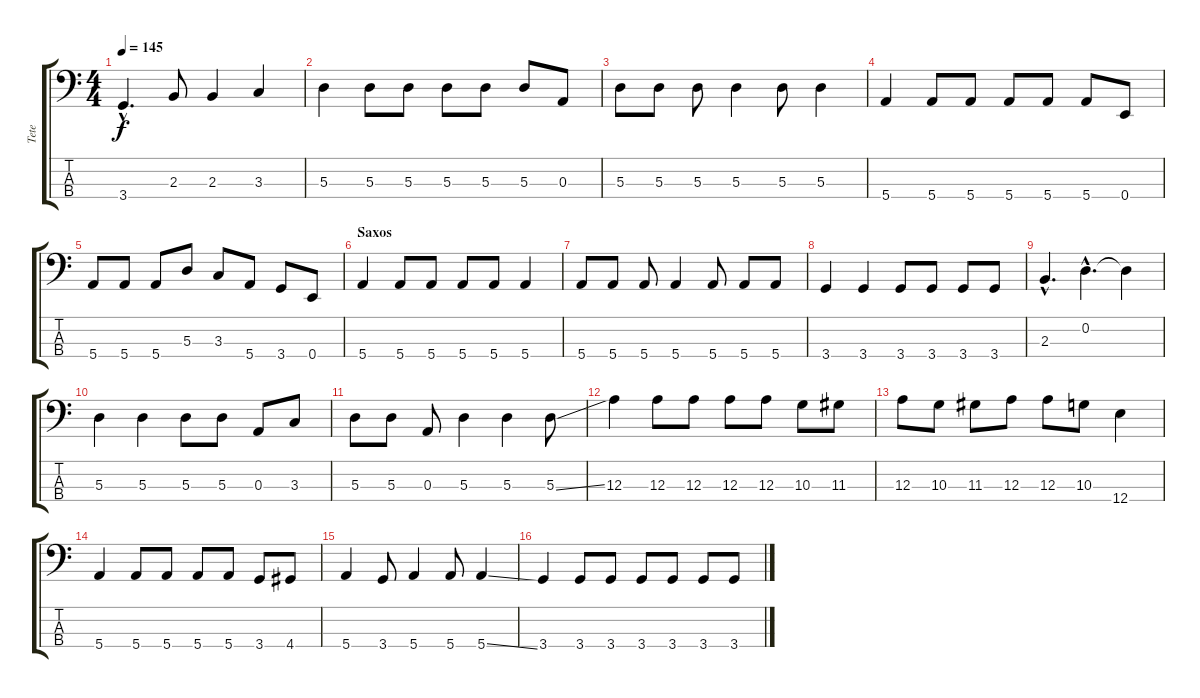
\track ("Tete" "Tete") {instrument electricbassfinger}
\staff {score tabs}
\tuning (G2 D2 A1 E1) {hide}
\ts (4 4)
\tempo 145
\clef f4
\ks c
3.4{hac}.4{d dy f} 2.3.8 2.3.4 3.3.4 |
5.3.4 5.3.8 5.3.8 5.3.8 5.3.8 5.3.8 0.3.8 |
5.3.8 5.3.8 5.3.8 5.3.4 5.3.8 5.3.4 |
5.4.4 5.4.8 5.4.8 5.4.8 5.4.8 5.4.8 0.4.8 |
5.4.8 5.4.8 5.4.8 5.3.8 3.3.8 5.4.8 3.4.8 0.4.8 |
\section ("" "Saxos")
5.4.4 5.4.8 5.4.8 5.4.8 5.4.8 5.4.4 |
5.4.8 5.4.8 5.4.8 5.4.4 5.4.8 5.4.8 5.4.8 |
3.4.4 3.4.4 3.4.8 3.4.8 3.4.8 3.4.8 |
2.3{hac}.4{d} 0.2{hac}.4{d} 0.2{t}.4 |
5.3.4 5.3.4 5.3.8 5.3.8 0.3.8 3.3.8 |
5.3.8 5.3.8 0.3.8 5.3.4 5.3.4 5.3{ss}.8 |
12.3.4 12.3.8 12.3.8 12.3.8 12.3.8 10.3.8 11.3.8 |
12.3.8 10.3.8 11.3.8 12.3.8 12.3.8 10.3.8 12.4.4 |
5.4.4 5.4.8 5.4.8 5.4.8 5.4.8 3.4.8 4.4.8 |
5.4.4 3.4.8 5.4.4 5.4.8 5.4{ss}.4 |
3.4.4 3.4.8 3.4.8 3.4.8 3.4.8 3.4.8 3.4.8
